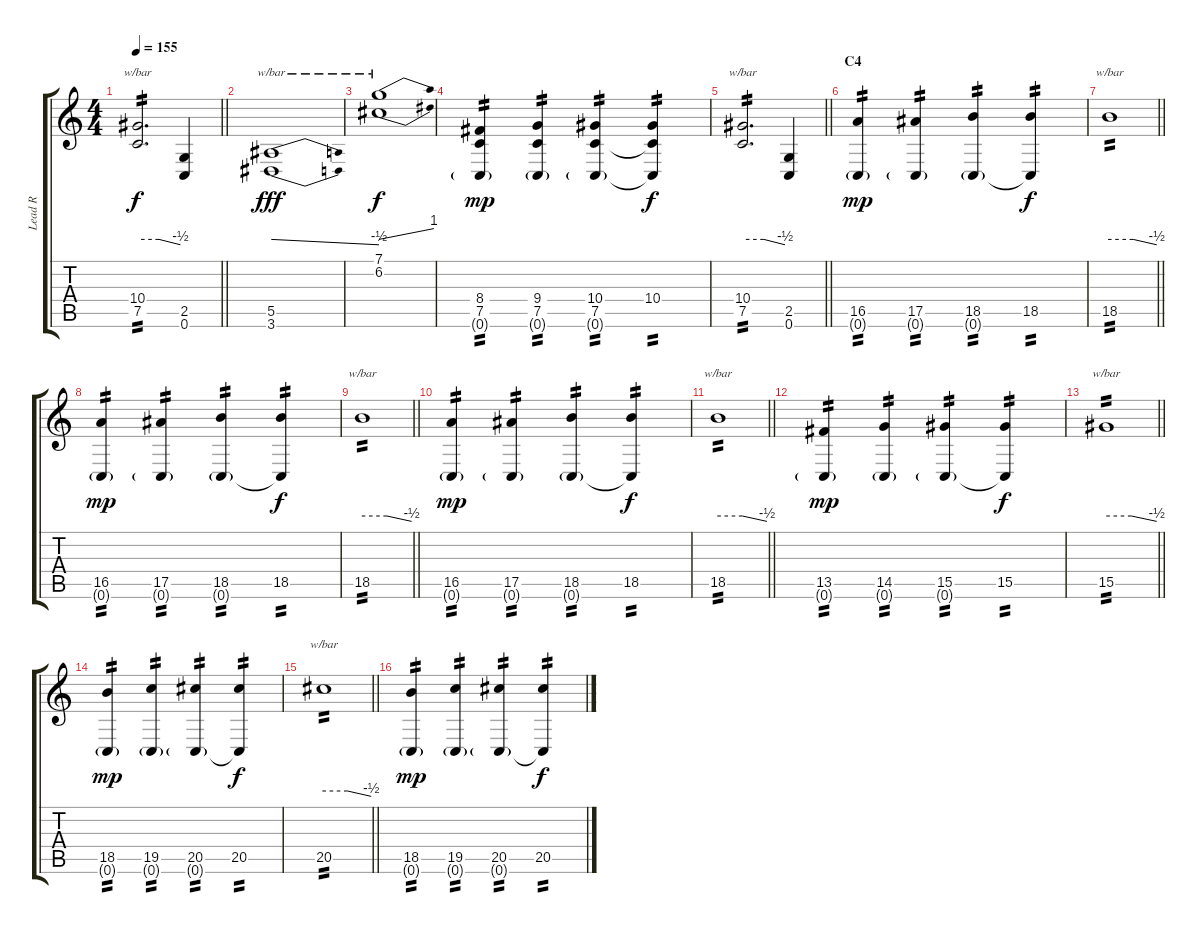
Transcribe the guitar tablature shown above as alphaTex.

\track ("Lead R" "Lead R") {instrument overdrivenguitar}
\staff {score tabs}
\tuning (C4 G3 Eb3 Bb2 F2 C2) {hide}
\ts (4 4)
\tempo 155
\clef g2
\barLineRight lightlight
\ks c
(10.4 7.5).2{d tbe (custom default 0 0 30 0 60 -2) tp 2 dy f} (2.5 0.6).4 |
\section ("" "")
(5.5 3.6).1{tbe (dive default 0 0 60 -2) dy fff} |
(7.1 6.2).1{tbe (dive default 0 0 60 4) dy f} |
(8.4 7.5 0.6{g}).4{tp 2 dy mp} (9.4 7.5 0.6{g}).4{tp 2} (10.4 7.5 0.6{g}).4{tp 2} (10.4 7.5{t} 0.6{t}).4{tp 2 dy f} |
\barLineRight lightlight
(10.4 7.5).2{d tbe (custom default 0 0 30 0 60 -2) tp 2} (2.5 0.6).4 |
\section ("" "C4")
(16.5 0.6{g}).4{tp 2 dy mp} (17.5 0.6{g}).4{tp 2} (18.5 0.6{g}).4{tp 2} (18.5 0.6{t}).4{tp 2 dy f} |
\barLineRight lightlight
18.5.1{tbe (custom default 0 0 30 0 60 -2) tp 2} |
\section ("" "")
(16.5 0.6{g}).4{tp 2 dy mp} (17.5 0.6{g}).4{tp 2} (18.5 0.6{g}).4{tp 2} (18.5 0.6{t}).4{tp 2 dy f} |
\barLineRight lightlight
18.5.1{tbe (custom default 0 0 30 0 60 -2) tp 2} |
\section ("" "")
(16.5 0.6{g}).4{tp 2 dy mp} (17.5 0.6{g}).4{tp 2} (18.5 0.6{g}).4{tp 2} (18.5 0.6{t}).4{tp 2 dy f} |
\barLineRight lightlight
18.5.1{tbe (custom default 0 0 30 0 60 -2) tp 2} |
\section ("" "")
(13.5 0.6{g}).4{tp 2 dy mp} (14.5 0.6{g}).4{tp 2} (15.5 0.6{g}).4{tp 2} (15.5 0.6{t}).4{tp 2 dy f} |
\barLineRight lightlight
15.5.1{tbe (custom default 0 0 30 0 60 -2) tp 2} |
\section ("" "")
(18.5 0.6{g}).4{tp 2 dy mp} (19.5 0.6{g}).4{tp 2} (20.5 0.6{g}).4{tp 2} (20.5 0.6{t}).4{tp 2 dy f} |
\barLineRight lightlight
20.5.1{tbe (custom default 0 0 30 0 60 -2) tp 2} |
\section ("" "")
(18.5 0.6{g}).4{tp 2 dy mp} (19.5 0.6{g}).4{tp 2} (20.5 0.6{g}).4{tp 2} (20.5 0.6{t}).4{tp 2 dy f}
